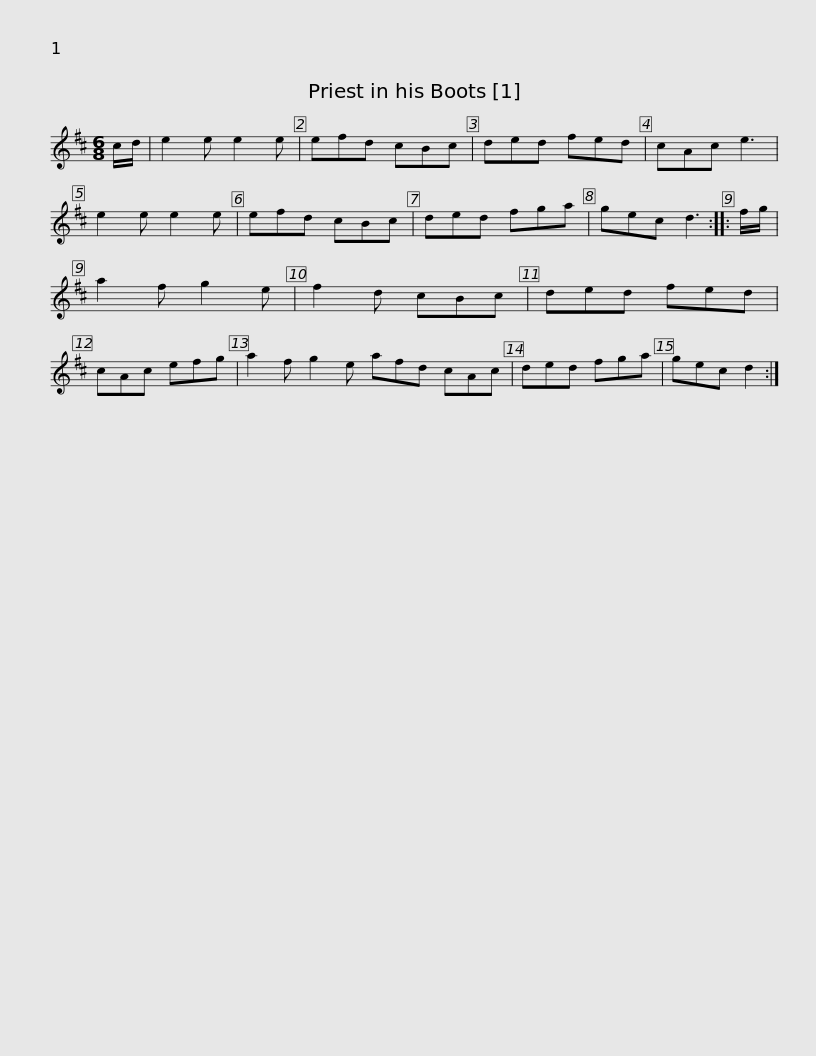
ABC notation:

X:1
L:1/8
M:6/8
I:linebreak $
K:D
V:1 treble
V:1
 c/d/ | e2 e e2 e | efd cBc | ded fed | cAc e3 | %5
 e2 e e2 e | efd cBc | ded fga | gec d3 ::$ f/g/ | %10
 a2 f g2 e | f2 d cBc | ded fed | cAc efg | a2 f g2 e afd cAc | %15
 ded fga |$ gec d2 :| %17
